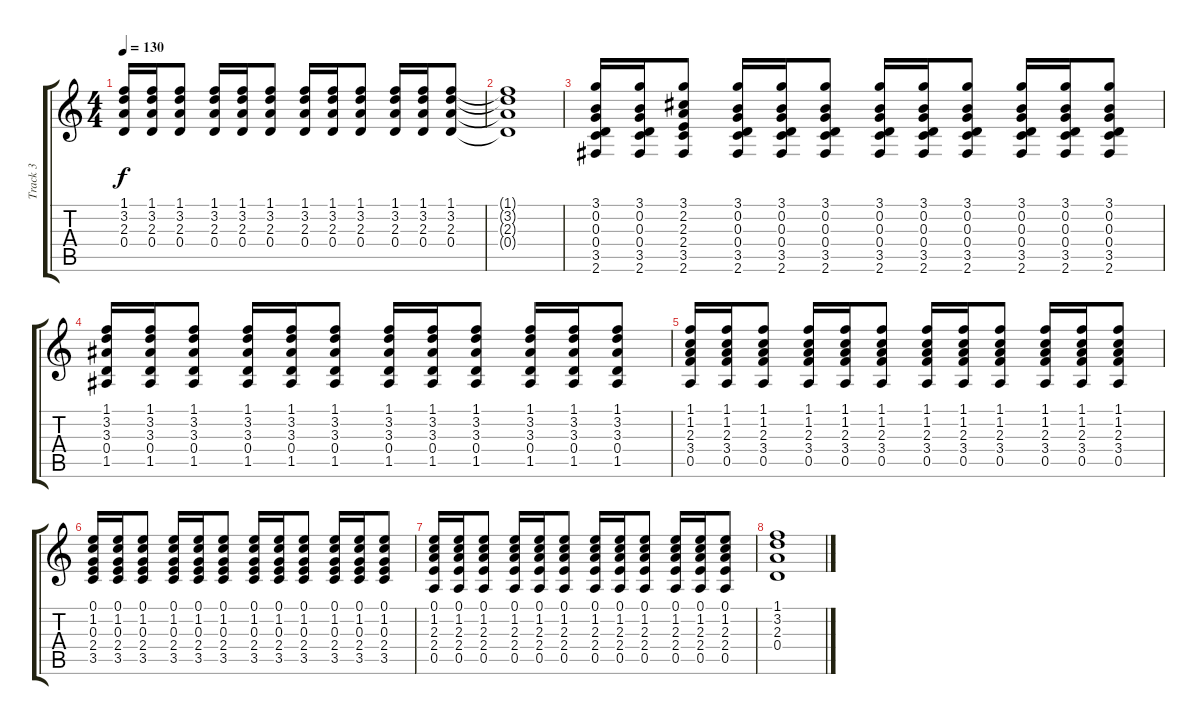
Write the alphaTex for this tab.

\track ("Track 3" "Track 3") {instrument acousticguitarsteel}
\staff {score tabs}
\tuning (E4 B3 G3 D3 A2 E2) {hide}
\ts (4 4)
\tempo 130
\clef g2
\ks c
(1.1 3.2 2.3 0.4).16{dy f} (1.1 3.2 2.3 0.4).16 (1.1 3.2 2.3 0.4).8 (1.1 3.2 2.3 0.4).16 (1.1 3.2 2.3 0.4).16 (1.1 3.2 2.3 0.4).8 (1.1 3.2 2.3 0.4).16 (1.1 3.2 2.3 0.4).16 (1.1 3.2 2.3 0.4).8 (1.1 3.2 2.3 0.4).16 (1.1 3.2 2.3 0.4).16 (1.1 3.2 2.3 0.4).8 |
(1.1{t} 3.2{t} 2.3{t} 0.4{t}).1 |
(3.1 0.2 0.3 0.4 3.5 2.6).16 (3.1 0.2 0.3 0.4 3.5 2.6).16 (3.1 2.2 2.3 2.4 3.5 2.6).8 (3.1 0.2 0.3 0.4 3.5 2.6).16 (3.1 0.2 0.3 0.4 3.5 2.6).16 (3.1 0.2 0.3 0.4 3.5 2.6).8 (3.1 0.2 0.3 0.4 3.5 2.6).16 (3.1 0.2 0.3 0.4 3.5 2.6).16 (3.1 0.2 0.3 0.4 3.5 2.6).8 (3.1 0.2 0.3 0.4 3.5 2.6).16 (3.1 0.2 0.3 0.4 3.5 2.6).16 (3.1 0.2 0.3 0.4 3.5 2.6).8 |
(1.1 3.2 3.3 0.4 1.5).16 (1.1 3.2 3.3 0.4 1.5).16 (1.1 3.2 3.3 0.4 1.5).8 (1.1 3.2 3.3 0.4 1.5).16 (1.1 3.2 3.3 0.4 1.5).16 (1.1 3.2 3.3 0.4 1.5).8 (1.1 3.2 3.3 0.4 1.5).16 (1.1 3.2 3.3 0.4 1.5).16 (1.1 3.2 3.3 0.4 1.5).8 (1.1 3.2 3.3 0.4 1.5).16 (1.1 3.2 3.3 0.4 1.5).16 (1.1 3.2 3.3 0.4 1.5).8 |
(1.1 1.2 2.3 3.4 0.5).16 (1.1 1.2 2.3 3.4 0.5).16 (1.1 1.2 2.3 3.4 0.5).8 (1.1 1.2 2.3 3.4 0.5).16 (1.1 1.2 2.3 3.4 0.5).16 (1.1 1.2 2.3 3.4 0.5).8 (1.1 1.2 2.3 3.4 0.5).16 (1.1 1.2 2.3 3.4 0.5).16 (1.1 1.2 2.3 3.4 0.5).8 (1.1 1.2 2.3 3.4 0.5).16 (1.1 1.2 2.3 3.4 0.5).16 (1.1 1.2 2.3 3.4 0.5).8 |
(0.1 1.2 0.3 2.4 3.5).16 (0.1 1.2 0.3 2.4 3.5).16 (0.1 1.2 0.3 2.4 3.5).8 (0.1 1.2 0.3 2.4 3.5).16 (0.1 1.2 0.3 2.4 3.5).16 (0.1 1.2 0.3 2.4 3.5).8 (0.1 1.2 0.3 2.4 3.5).16 (0.1 1.2 0.3 2.4 3.5).16 (0.1 1.2 0.3 2.4 3.5).8 (0.1 1.2 0.3 2.4 3.5).16 (0.1 1.2 0.3 2.4 3.5).16 (0.1 1.2 0.3 2.4 3.5).8 |
(0.1 1.2 2.3 2.4 0.5).16 (0.1 1.2 2.3 2.4 0.5).16 (0.1 1.2 2.3 2.4 0.5).8 (0.1 1.2 2.3 2.4 0.5).16 (0.1 1.2 2.3 2.4 0.5).16 (0.1 1.2 2.3 2.4 0.5).8 (0.1 1.2 2.3 2.4 0.5).16 (0.1 1.2 2.3 2.4 0.5).16 (0.1 1.2 2.3 2.4 0.5).8 (0.1 1.2 2.3 2.4 0.5).16 (0.1 1.2 2.3 2.4 0.5).16 (0.1 1.2 2.3 2.4 0.5).8 |
(1.1 3.2 2.3 0.4).1
